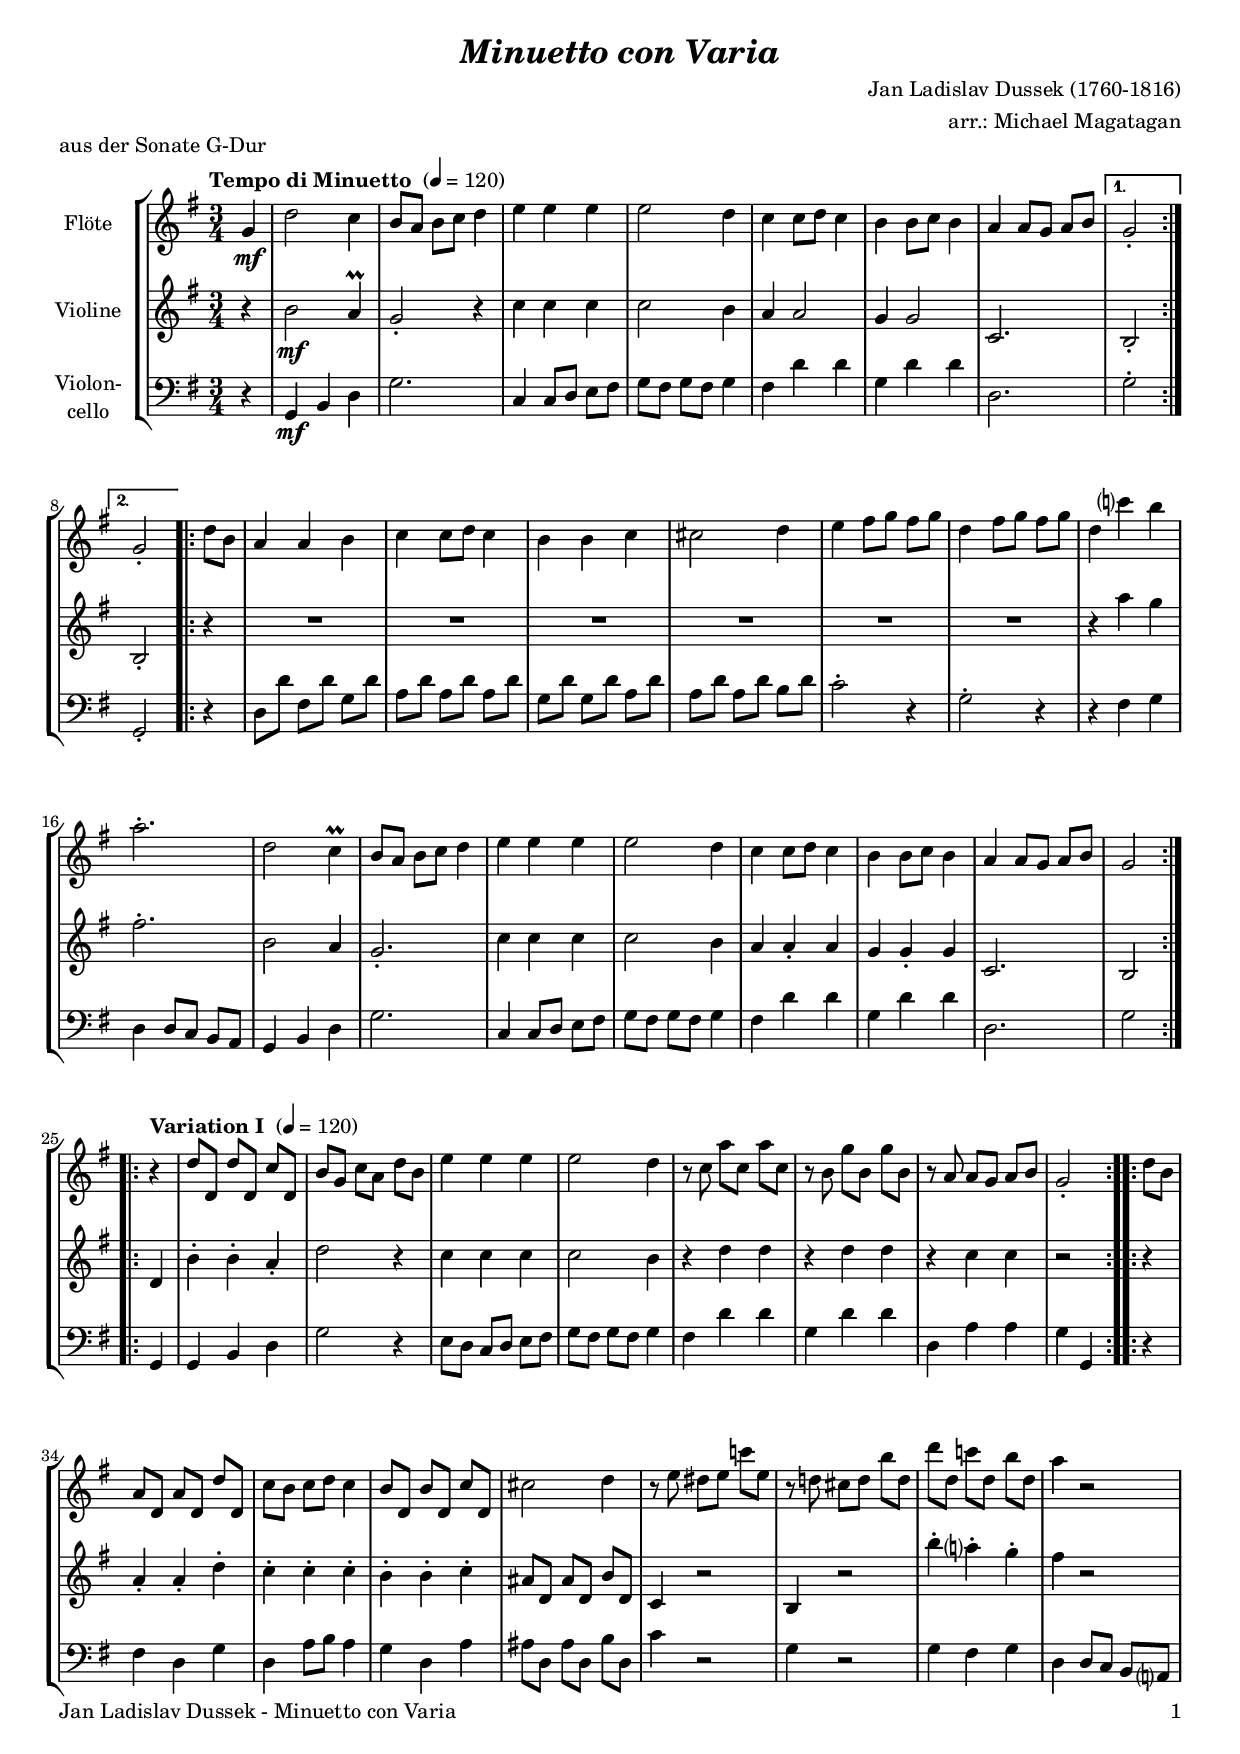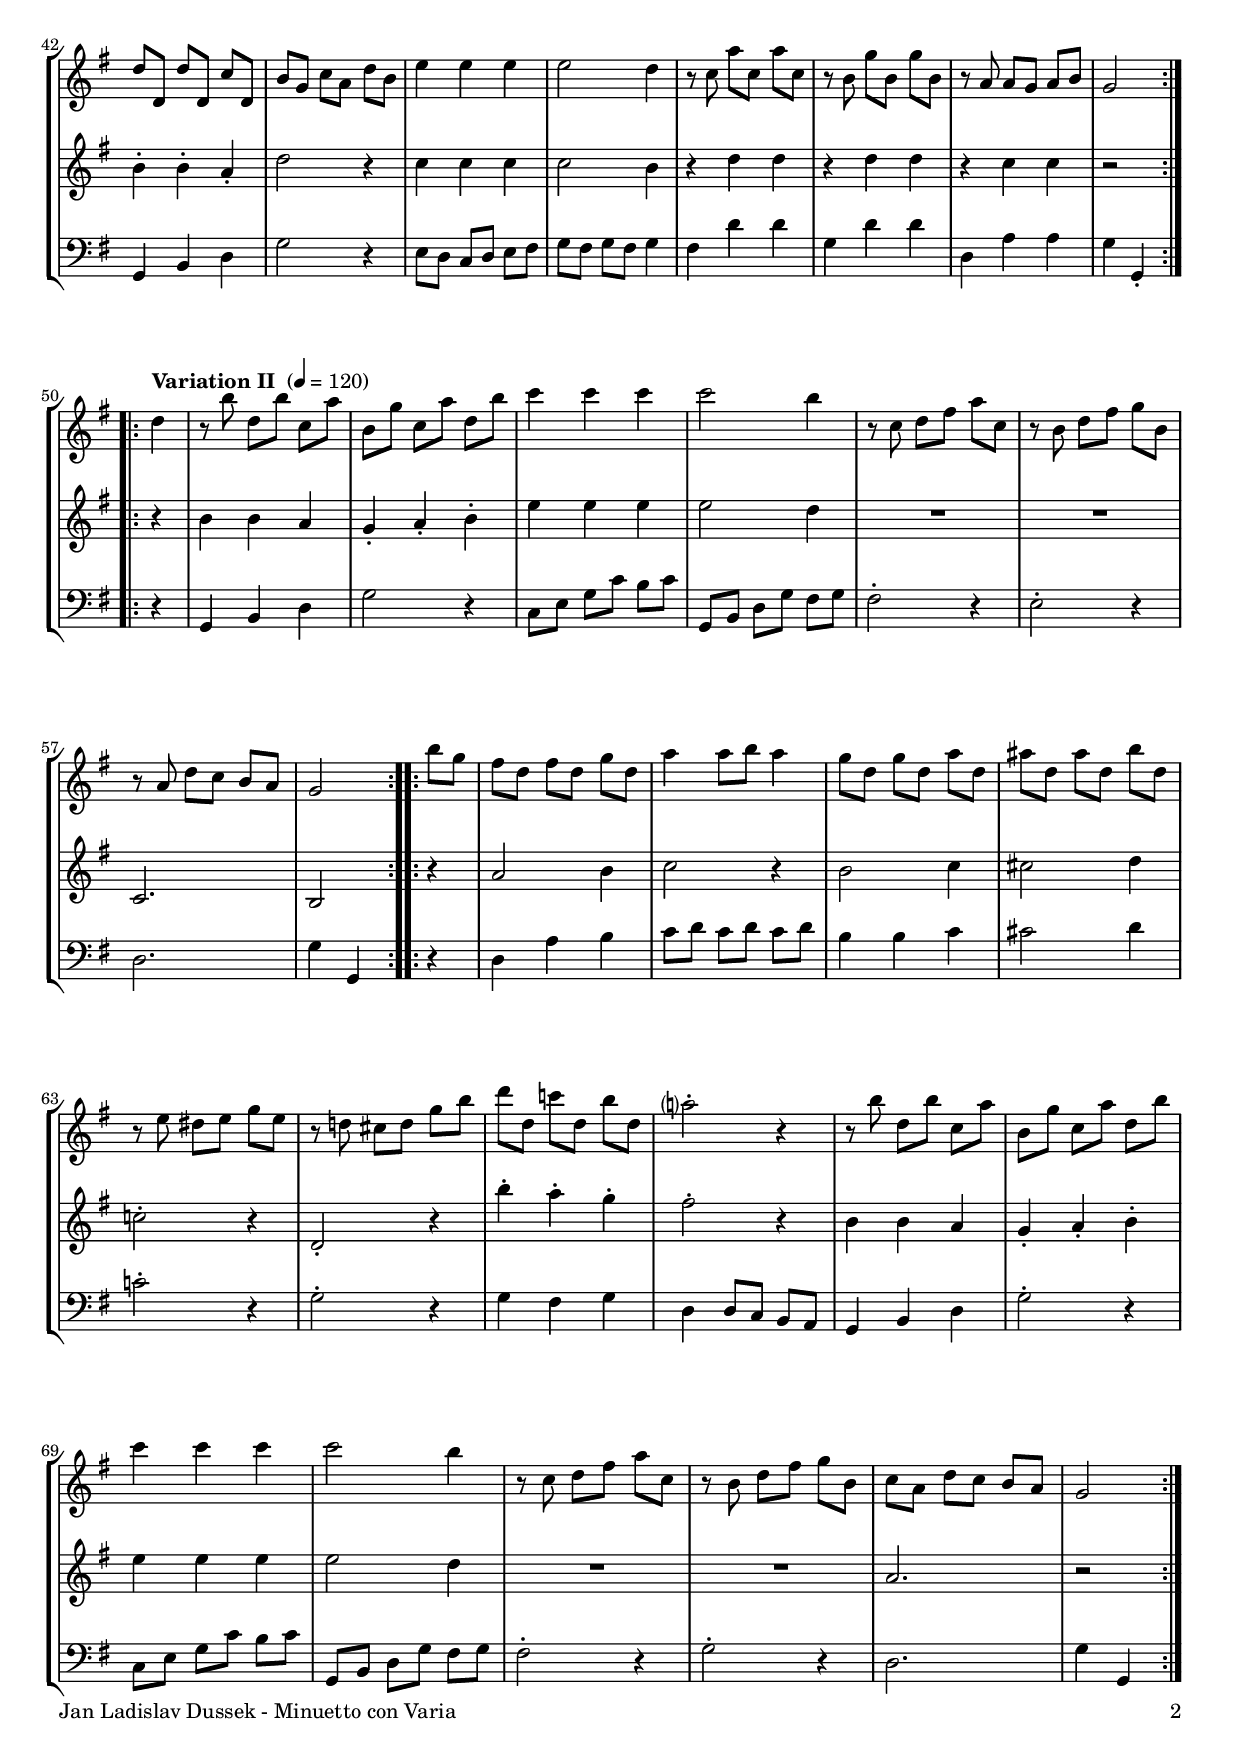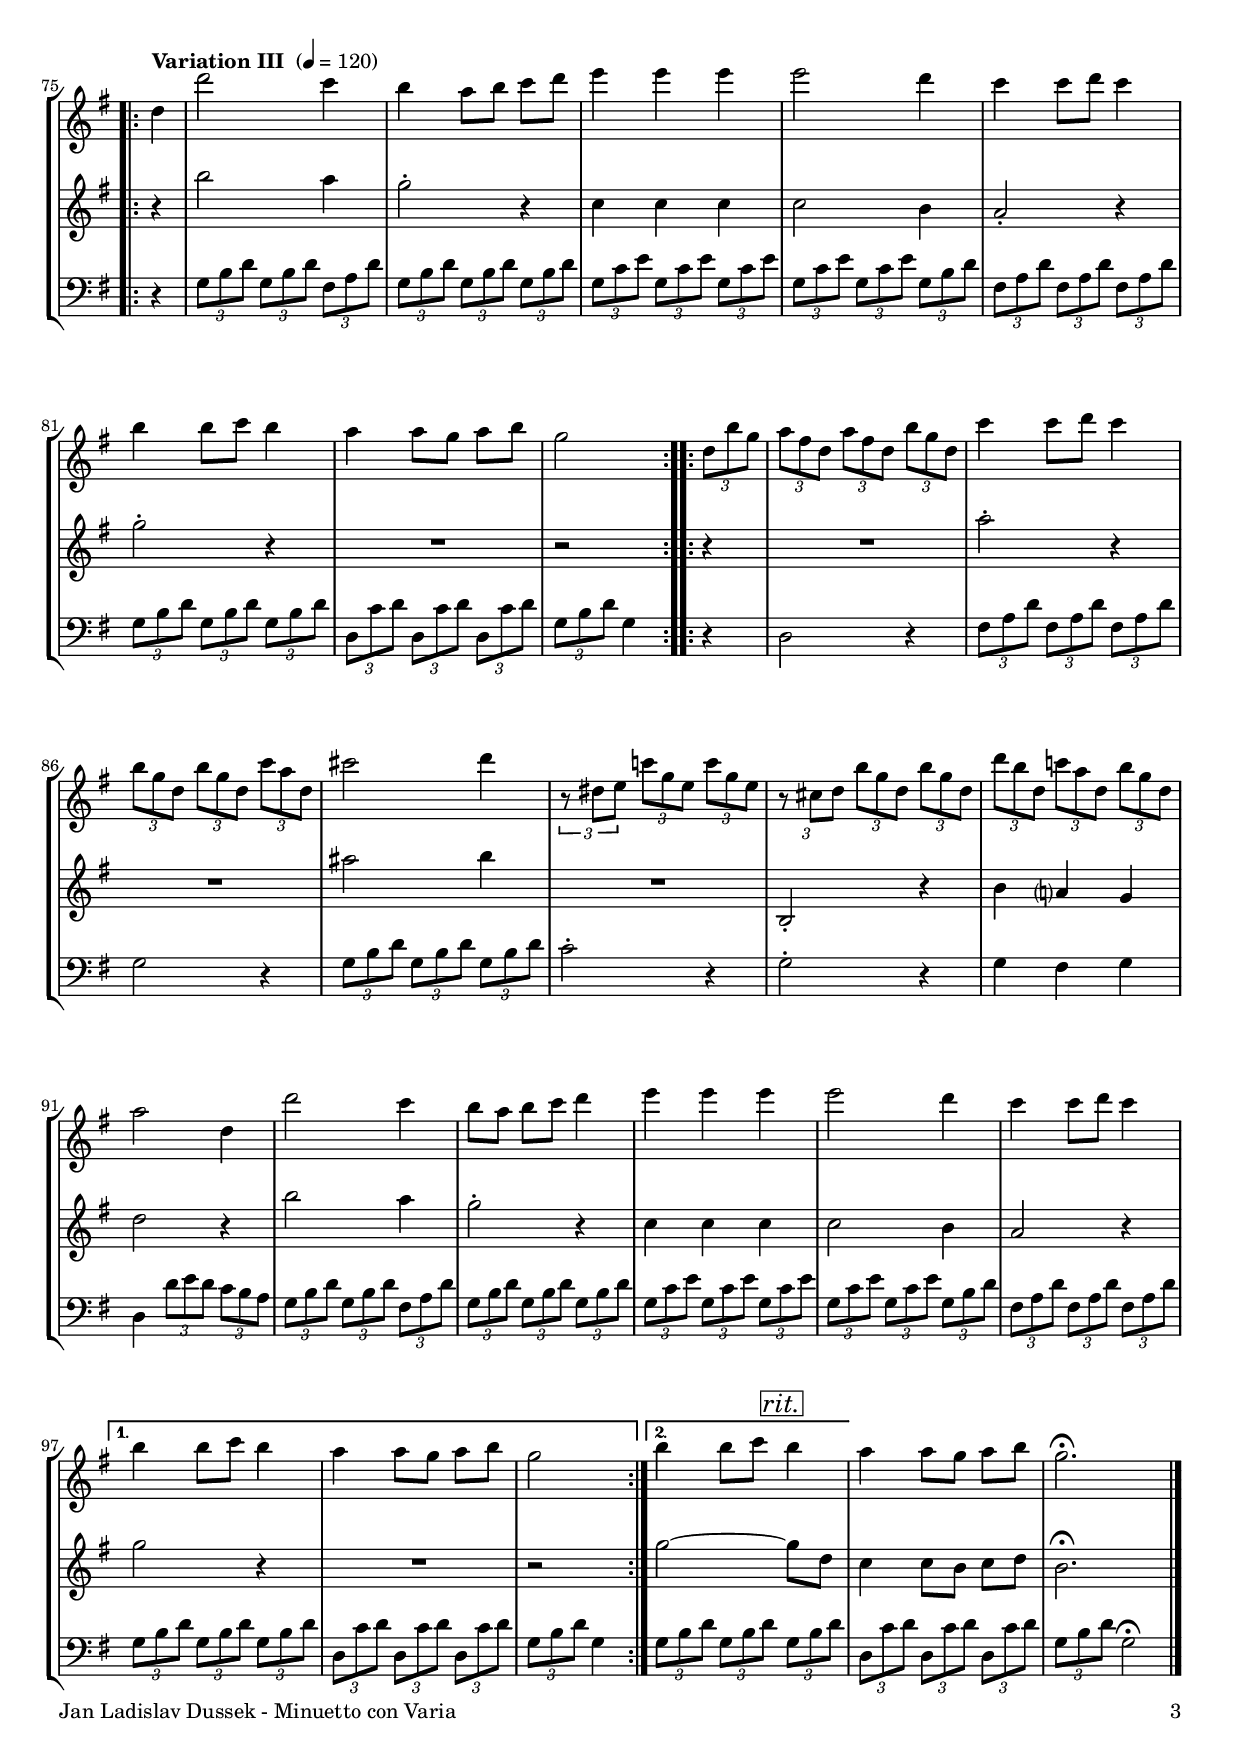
\version "2.24.4"
\include "deutsch.ly"

#(set-global-staff-size 18)

\header {
  title     = \markup \bold \italic "Minuetto con Varia"
  composer  = "Jan Ladislav Dussek (1760-1816)"
  arranger  = "arr.: Michael Magatagan"
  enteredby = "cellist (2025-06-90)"
  piece     = "aus der Sonate G-Dur"
}

voiceconsts = {
  \key g \major
  \time 3/4
  \clef "treble"
  \numericTimeSignature
  \compressEmptyMeasures
  % Set default beaming for all staves
  \set Timing.beamExceptions = #'()
  \set Timing.baseMoment     = #(ly:make-moment 1 4)
  \set Timing.beatStructure  = #'(1 1 1)
}

mifl = "flute"
mist = "string ensemble 1"
mivl = "violin"
mivc = "cello"
mipz = "pizzicato strings"

introa = {        \tempo "Tempo di Minuetto " 4=120 }
introb = { \break \tempo "Variation I "       4=120 }
introc = { \break \tempo "Variation II "      4=120 }
introd = { \break \tempo "Variation III "     4=120 }

pizz = \markup \italic "(pizz.)"
rit  = \mark \markup \box \italic "rit."

va = \relative c'' {
  \voiceconsts

  \introa
  \repeat volta 2 {
    \partial 4 g4\mf
    d'2 c4
    h8 a h c d4
    e e e
    e2 d4
    c c8 d c4
    h h8 c h4
    a a8 g a h
  }
  \alternative {
    { g2-. }
    { g-. }
  }

  \repeat volta 2 {
    d'8 h
    a4 a h
    c c8 d c4
    h h c
    cis2 d4

    e fis8 g fis g
    d4 fis8 g fis g
    d4 c'? h
    a2.-.
    d,2 c4\prall
    h8 a h c d4
    e e e
    e2 d4
    c c8 d c4
    h h8 c h4
    a a8 g a h
    \partial 2 g2
  }

  \introb
  \repeat volta 2 {
    \partial 4 r4
    d'8 d, d' d, c' d,
    h' g c a d h
    e4 e e
    e2 d4
    r8 c a' c, a' c,
    r h g' h, g' h,
    r a a g a h
    g2-.
  }
  \repeat volta 2 {
    d'8 h
    a d, a' d, d' d,

    c' h c d c4
    h8 d, h' d, c' d,
    cis'2 d4
    r8 e dis e c'! e,
    r d! cis d h' d,
    d' d, c'! d, h' d,
    a'4 r2
    d,8 d, d' d, c' d,
    h' g c a d h
    e4 e e
    e2 d4

    r8 c a' c, a' c,
    r h g' h, g' h,
    r a a g a h
    \partial 2 g2
  }

  \introc
  \repeat volta 2 {
    \partial 4 d'4
    r8 h' d, h' c, a'
    h, g' c, a' d, h'
    c4 c c
    c2 h4
    r8 c, d fis a c,
    r h d fis g h,
    r a d c h a
    g2
  }  
  \repeat volta 2 {
    h'8 g
    fis d fis d g d

    a'4 a8 h a4
    g8 d g d a' d,
    ais' d, ais' d, h' d,
    r e dis e g e
    r d! cis d g h
    d d, c'! d, h' d,
    a'?2-. r4
    r8 h d, h' c, a'
    h, g' c, a' d, h'
    c4 c c

    c2 h4
    r8 c, d fis a c,
    r h d fis g h,
    c a d c h a
    \partial 2 g2
  }
  
  \introd
  \repeat volta 2 {
    \partial 4 d'4
    d'2 c4
    h a8 h c d
    e4 e e
    e2 d4
    c c8 d c4
    h h8 c h4
    a a8 g a h
    g2
  }
  \repeat volta 2 {
    \tuplet 3/2 4 {
      d8 h' g
      a fis d a' fis d h' g d
    }
    c'4 c8 d c4
    \tuplet 3/2 4 { h8 g d h' g d c' a d, }
    cis'2 d4
    \tuplet 3/2 4 {
      r8 dis, e c'! g e c' g e
      \omit TupletBracket
      r cis d h' g d h' g d
      d' h d, c'! a d, h' g d
    }
    a'2 d,4
    d'2 c4
    
    h8 a h c d4
    e e e
    e2 d4
    c c8 d c4
  }
  \alternative {
    { h h8 c h4 | a a8 g a h | \partial 2 g2 }
    { h4 h8 c \rit h4 }
  }
  a a8 g a h
  g2.\fermata \bar "|."
}

vb = \relative c'' {
  \voiceconsts

  \introa
  \repeat volta 2 {
    \partial 4 r4
    h2\mf a4\prall
    g2-. r4
    c c c
    c2 h4
    a a2
    g4 g2
    c,2.
  }
  \alternative {
    { h2-. }
    { h-. }
  }

  \repeat volta 2 {
    \partial 4 r4
    R2.*6
    r4 a'' g
    fis2.-.
    h,2 a4
    g2.-.
    c4 c c

    c2 h4
    a a-. a
    g g-. g
    c,2.
    \partial 2 h2
  }

  \introb
  \repeat volta 2 {
    \partial 4 d4
    h'-. h-. a-.
    d2 r4
    c c c
    c2 h4
    r d d
    r d d
    r c c
    r2
  }
  \repeat volta 2 {
    r4
    a-. a-. d-.
    c-. c-. c-.
    h-. h-. c-.
    ais8 d, ais' d, h' d,

    c4 r2
    h4 r2
    h''4-. a?-. g-.
    fis r2
    h,4-. h-. a-.
    d2 r4
    c c c
    c2 h4
    r d d
    r d d
    r c c
    \partial 2 r2
  }

  \introc
  \repeat volta 2 {
    \partial 4 r4
    h h a
    g-. a-. h-.
    e e e
    e2 d4
    R2.*2
    c,2.
    h2
  }
  \repeat volta 2 {
    \partial 4 r4
    a'2 h4
    c2 r4
    h2 c4
    cis2 d4
    c!2-. r4
    d,2-. r4
    h''-. a-. g-.

    fis2-. r4
    h, h a
    g-. a-. h-.
    e e e
    e2 d4
    R2.*2
    a2.
    \partial 2 r2
  }

  \introd
  \repeat volta 2 {
    \partial 4 r4
    h'2 a4
    g2-. r4
    c, c c
    c2 h4
    a2-. r4
    g'2-. r4
    R2.
    r2
  }
  \repeat volta 2 {
    \partial 4 r4
    R2.
    a2-. r4
    R2.
    ais2 h4
    R2.
    h,,2-. r4
    h' a? g
    d'2 r4

    h'2 a4
    g2-. r4
    c, c c
    c2 h4
    a2 r4
  }
  \alternative {
    { g'2 r4 | R2. | \partial 2 r2 }
    { g2~ \rit g8 d }
  }
  c4 c8 h c d
  h2.\fermata \bar "|."
}

vc = \relative c {
  \voiceconsts
  \clef "bass"
  
  \introa
  \repeat volta 2 {
    \partial 4 r4
    g\mf h d
    g2.
    c,4 c8 d e fis
    g fis g fis g4
    fis d' d
    g, d' d
    d,2.
  }
  \alternative {
    { g2-. }
    { g,2-. }
  }

  \repeat volta 2 {
    r4
    d'8 d' fis, d' g, d'
    a d a d a d
    g, d' g, d' a d

    a d a d h d
    c2-. r4
    g2-. r4
    r fis g
    d d8 c h a
    g4 h d
    g2.
    c,4 c8 d e fis
    g fis g fis g4
    fis d' d
    g, d' d
    d,2.
    \partial 2 g2
  }

  \introb
  \repeat volta 2 {
    \partial 4 g,4
    g h d
    g2 r4
    e8 d c d e fis
    g fis g fis g4
    fis d' d
    g, d' d
    d, a' a
    g g,
  }
  \repeat volta 2 {
    r
    fis' d g
    d a'8 h a4
    g d a'

    ais8 d, ais' d, h' d,
    c'4 r2
    g4 r2
    g4 fis g
    d d8 c h a?
    g4 h d
    g2 r4
    e8 d c d e fis
    g fis g fis g4
    fis d' d
    g, d' d
    d, a' a
    \partial 2 g g,-.
  }

  \introc
  \repeat volta 2 {
    \partial 4 r
    g h d
    g2 r4
    c,8 e g c h c
    g, h d g fis g
    fis2-. r4
    e2-. r4
    d2.
    g4 g,
  }
  \repeat volta 2 {
    r
    d' a' h
    c8 d c d c d
    h4 h c
    cis2 d4

    c!2-. r4
    g2-. r4
    g fis g
    d d8 c h a
    g4 h d
    g2-. r4
    c,8 e g c h c
    g, h d g fis g
    fis2-. r4
    g2-. r4
    d2.
    \partial 2 g4 g,
  }
  
  \introd
  \repeat volta 2 {
    \partial 4 r
    \tuplet 3/2 4 {
      g'8 h d g, h d fis, a d
      g, h d g, h d g, h d
      g, c e g, c e g, c e
      g, c e g, c e g, h d
      fis, a d fis, a d fis, a d
      g, h d g, h d g, h d

      d, c' d d, c' d d, c' d
      g, h d
    } g,4
  }
  \repeat volta 2 {
    r4
    d2 r4
    \tuplet 3/2 4 { fis8 a d fis, a d fis, a d }
    g,2 r4
    \tuplet 3/2 4 { g8 h d g, h d g, h d }
    c2-. r4
    g2-. r4
    g fis g
    d \tuplet 3/2 4 {
      d'8 e d c h a
      g h d g, h d fis, a d
      g, h d g, h d g, h d
      g, c e g, c e g, c e
      g, c e g, c e g, h d
      fis, a d fis, a d fis, a d
    }	  
  }
  \alternative {
    {
      \tuplet 3/2 4 {
	g, h d g, h d g, h d
	d, c' d d, c' d d, c' d
	g, h d
      } g,4
    }
    { \tuplet 3/2 4 { g8 h d g, h d \rit g, h d }
    }
  }
  \tuplet 3/2 4 {
    d, c' d d, c' d d, c' d
    g, h d
  } g,2\fermata \bar "|."
}


music = \new StaffGroup <<
      \new Staff {
	\set Staff.midiInstrument = \mifl
	\set Staff.instrumentName = \markup \center-column { "Flöte" }
	\transpose g g { \va }
      }

      \new Staff {
	\set Staff.midiInstrument = \mivl
	\set Staff.instrumentName = \markup \center-column { "Violine" }
	\transpose g g { \vb }
      }

      \new Staff {
	\set Staff.midiInstrument = \mivc
	\set Staff.instrumentName = \markup \center-column { "Violon-" "cello" }
	\transpose g g { \vc }
      }
>>

\book {
   \paper {
    print-page-number = ##t
    print-first-page-number = ##t
    ragged-last-bottom = ##f
    oddHeaderMarkup = \markup \null
    evenHeaderMarkup = \markup \null
    oddFooterMarkup = \markup {
      \fill-line {
        \if \should-print-page-number
        "Jan Ladislav Dussek - Minuetto con Varia" \fromproperty #'page:page-number-string
      }
    }
    evenFooterMarkup = \oddFooterMarkup
  } \score {
    \music
    \layout {}
  }

  \score {
    \unfoldRepeats \music

    \midi {
      \context {
        \Score
      }
    }
  }
}